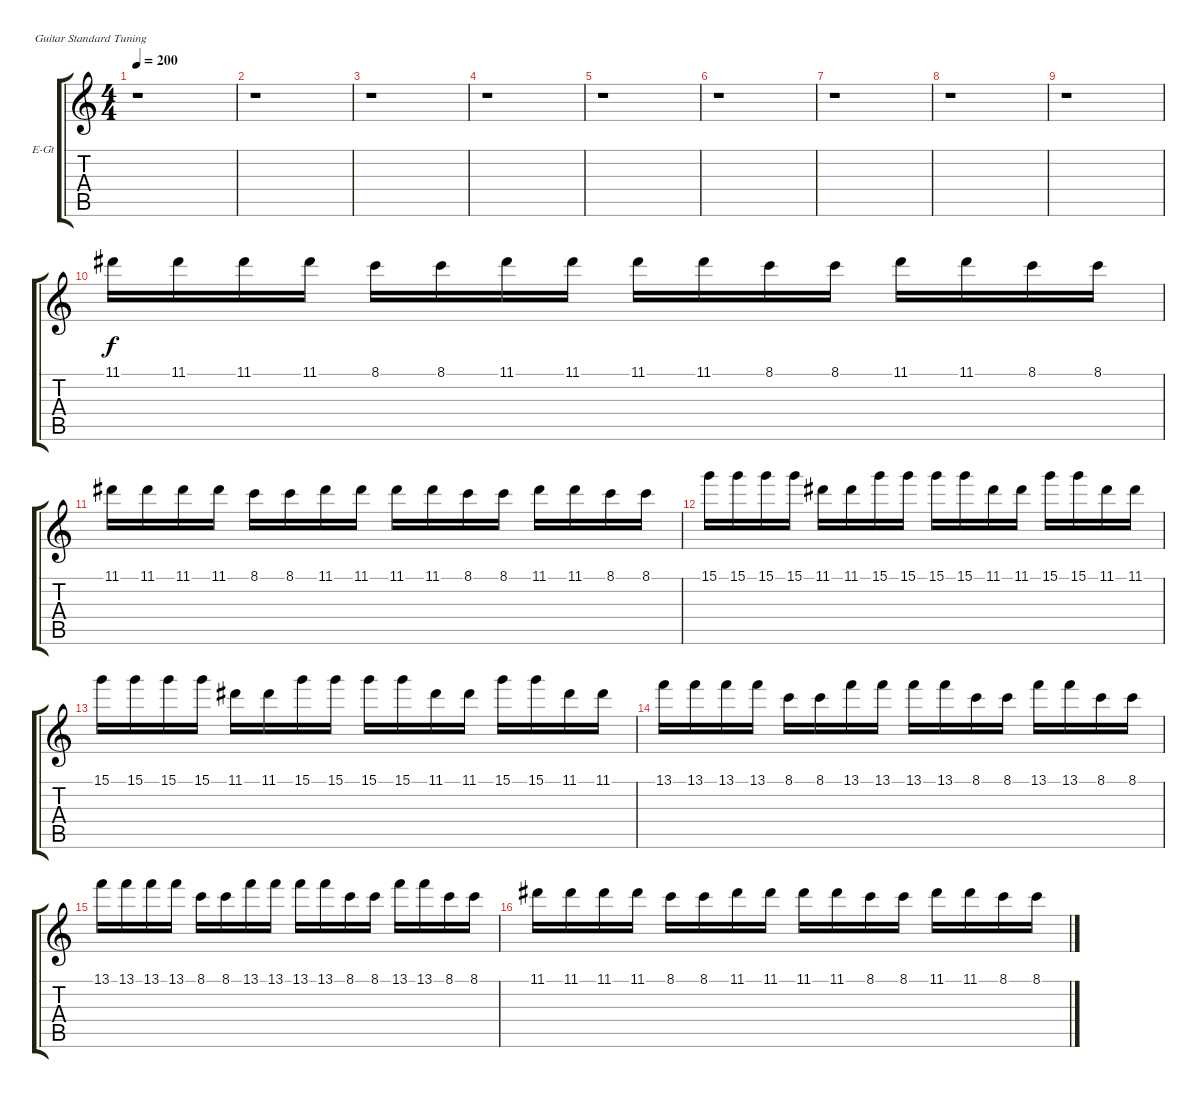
\bracketExtendMode groupsimilarinstruments
\firstSystemTrackNameOrientation horizontal
\otherSystemsTrackNameOrientation horizontal
\track ("Lead 1" "E-Gt") {instrument overdrivenguitar}
\staff {score tabs}
\tuning (E4 B3 G3 D3 A2 E2)
\ts (4 4)
\tempo 200
\clef g2
\ks aminor
r.1{dy f} |
r.1 |
r.1 |
r.1 |
r.1 |
r.1 |
r.1 |
r.1 |
r.1 |
\section ("" "")
11.1.16 11.1.16 11.1.16 11.1.16 8.1.16 8.1.16 11.1.16 11.1.16 11.1.16 11.1.16 8.1.16 8.1.16 11.1.16 11.1.16 8.1.16 8.1.16 |
11.1.16 11.1.16 11.1.16 11.1.16 8.1.16 8.1.16 11.1.16 11.1.16 11.1.16 11.1.16 8.1.16 8.1.16 11.1.16 11.1.16 8.1.16 8.1.16 |
15.1.16 15.1.16 15.1.16 15.1.16 11.1.16 11.1.16 15.1.16 15.1.16 15.1.16 15.1.16 11.1.16 11.1.16 15.1.16 15.1.16 11.1.16 11.1.16 |
15.1.16 15.1.16 15.1.16 15.1.16 11.1.16 11.1.16 15.1.16 15.1.16 15.1.16 15.1.16 11.1.16 11.1.16 15.1.16 15.1.16 11.1.16 11.1.16 |
13.1.16 13.1.16 13.1.16 13.1.16 8.1.16 8.1.16 13.1.16 13.1.16 13.1.16 13.1.16 8.1.16 8.1.16 13.1.16 13.1.16 8.1.16 8.1.16 |
13.1.16 13.1.16 13.1.16 13.1.16 8.1.16 8.1.16 13.1.16 13.1.16 13.1.16 13.1.16 8.1.16 8.1.16 13.1.16 13.1.16 8.1.16 8.1.16 |
11.1.16 11.1.16 11.1.16 11.1.16 8.1.16 8.1.16 11.1.16 11.1.16 11.1.16 11.1.16 8.1.16 8.1.16 11.1.16 11.1.16 8.1.16 8.1.16
